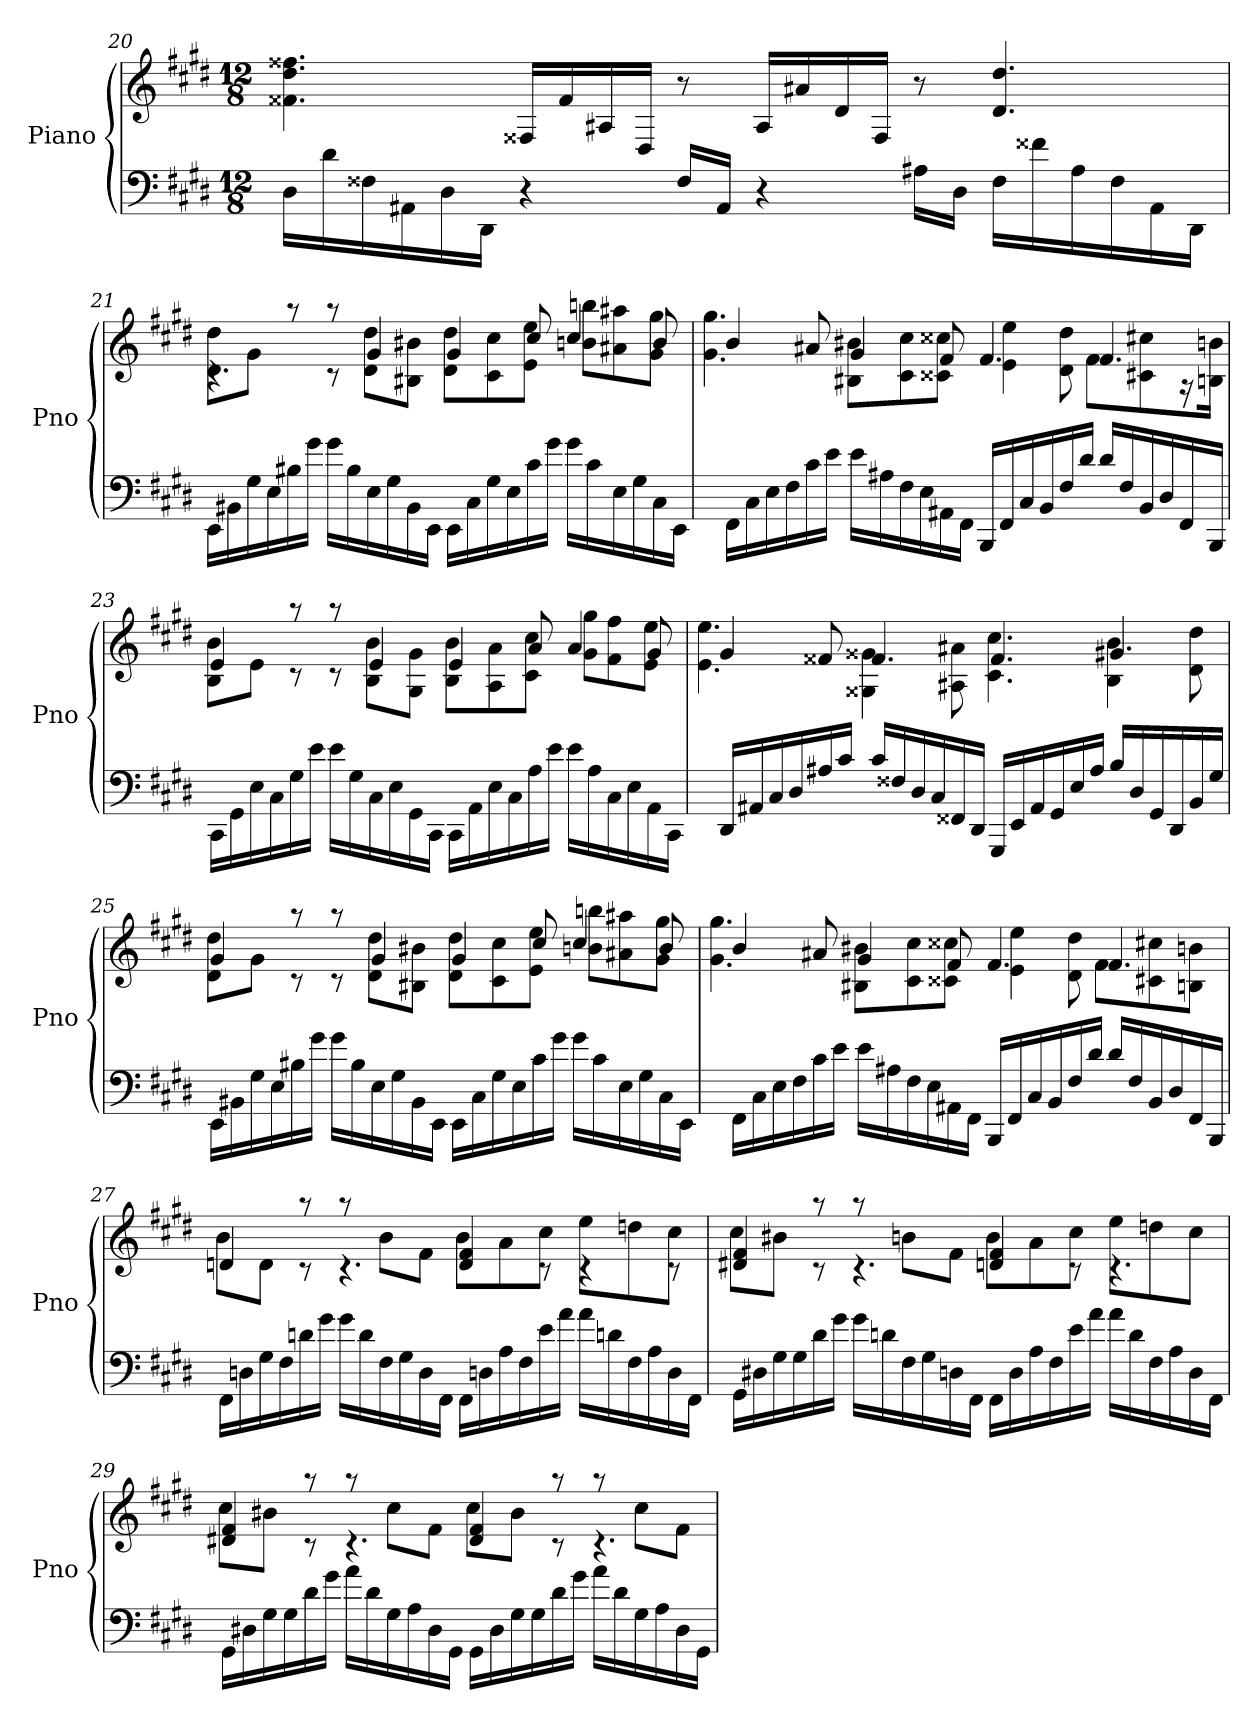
**kern	**kern
*part1	*part1
*staff2	*staff1
*I"Piano	*
*I'Pno	*
*clefF4	*clefG2
*k[f#c#g#d#]	*k[f#c#g#d#]
*c#:	*c#:
*M12/8	*M12/8
=20	=20
16D#LL	4.f##X 4.dd# 4.ff##X
16d#	.
16F##X	.
16AA#X	.
16D#	.
16DD#JJ	.
4r	16F##XLL
.	16f##
.	16A#X
.	16D#JJ
16F##LL	8r
16AA#JJ	.
4r	16A#LL
.	16a#X
.	16d#
.	16F##JJ
16A#XLL	8r
16D#JJ	.
16F##LL	4.d# 4.dd#
16f##X	.
16A#	.
16F##	.
16AA#	.
16DD#JJ	.
=21	=21
*	*^
16EELL	4.rc	8d# 8dd#L
16BB#X	.	.
16G#	.	8g#J
16E	.	.
16B#X	.	8raa
16g#JJ	.	.
16g#LL	8rc	8raa
16B#	.	.
16E	4g#	8d# 8dd#L
16G#	.	.
16BB#	.	8B#X 8b#XJ
16EEJJ	.	.
16EELL	4g#	8d# 8dd#L
16C#	.	.
16G#	.	8c# 8cc#
16E	.	.
16c#	8cc#	8e 8eeJ
16g#JJ	.	.
16g#LL	4cc#	8bn 8bbnL
16c#	.	.
16E	.	8a#X 8aa#X
16G#	.	.
16C#	8b	8g# 8gg#J
16EEJJ	.	.
=22	=22	=22
16FF#LL	4b	4.g# 4.gg#
16C#	.	.
16E	.	.
16F#	.	.
16c#	8a#X	.
16eJJ	.	.
16eLL	4g#	8B#X 8b#XL
16A#X	.	.
16F#	.	8c# 8cc#
16E	.	.
16AA#X	8f#	8c##X 8cc##XJ
16FF#JJ	.	.
16BBBLL	4.f#	4e 4ee
16FF#	.	.
16C#	.	.
16BB	.	.
16F#	.	8d# 8dd#
16d#JJ	.	.
16d#LL	4.f#	8f#L
16F#	.	.
16BB	.	8c#X 8cc#X
16D#	.	.
16FF#	.	16r
16BBBJJ	.	16Bn 16bnJk
=23	=23	=23
16CC#LL	4e	8B 8bL
16GG#	.	.
16E	.	8eJ
16C#	.	.
16G#	8rc	8raa
16eJJ	.	.
16eLL	8rc	8raa
16G#	.	.
16C#	4e	8B 8bL
16E	.	.
16GG#	.	8G# 8g#J
16CC#JJ	.	.
16CC#LL	4e	8B 8bL
16AA	.	.
16E	.	8A 8a
16C#	.	.
16A	8a	8c# 8cc#J
16eJJ	.	.
16eLL	4a	8g# 8gg#L
16A	.	.
16C#	.	8f# 8ff#
16E	.	.
16AA	8g#	8e 8eeJ
16CC#JJ	.	.
=24	=24	=24
16DD#LL	4g#	4.e 4.ee
16AA#X	.	.
16C#	.	.
16D#	.	.
16A#X	8f##X	.
16c#JJ	.	.
16c#LL	4.f##	4G##X 4g##X
16F##X	.	.
16D#	.	.
16C#	.	.
16FF##X	.	8A#X 8a#X
16DD#JJ	.	.
16GGG#LL	4.f##	4.c# 4.cc#
16EE	.	.
16AA#	.	.
16GG#	.	.
16E	.	.
16A#JJ	.	.
16BLL	4.g#X	4B 4b
16D#	.	.
16GG#	.	.
16DD#	.	.
16BB	.	8d# 8dd#
16G#JJ	.	.
=25	=25	=25
16EELL	4g#	8d# 8dd#L
16BB#X	.	.
16G#	.	8g#J
16E	.	.
16B#X	8rc	8raa
16g#JJ	.	.
16g#LL	8rc	8raa
16B#	.	.
16E	4g#	8d# 8dd#L
16G#	.	.
16BB#	.	8B#X 8b#XJ
16EEJJ	.	.
16EELL	4g#	8d# 8dd#L
16C#	.	.
16G#	.	8c# 8cc#
16E	.	.
16c#	8cc#	8e 8eeJ
16g#JJ	.	.
16g#LL	4cc#	8bn 8bbnL
16c#	.	.
16E	.	8a#X 8aa#X
16G#	.	.
16C#	8b	8g# 8gg#J
16EEJJ	.	.
=26	=26	=26
16FF#LL	4b	4.g# 4.gg#
16C#	.	.
16E	.	.
16F#	.	.
16c#	8a#X	.
16eJJ	.	.
16eLL	4g#	8B#X 8b#XL
16A#X	.	.
16F#	.	8c# 8cc#
16E	.	.
16AA#X	8f#	8c##X 8cc##XJ
16FF#JJ	.	.
16BBBLL	4.f#	4e 4ee
16FF#	.	.
16C#	.	.
16BB	.	.
16F#	.	8d# 8dd#
16d#JJ	.	.
16d#LL	4.f#	8f#L
16F#	.	.
16BB	.	8c#X 8cc#X
16D#	.	.
16FF#	.	8Bn 8bnJ
16BBBJJ	.	.
=27	=27	=27
16FF#LL	4dn	8bL
16Dn	.	.
16G#	.	8dJ
16F#	.	.
16dn	8rc	8raa
16g#JJ	.	.
16g#LL	4.rc	8raa
16d	.	.
16F#	.	8bL
16G#	.	.
16D	.	8f#J
16FF#JJ	.	.
16FF#LL	4d 4f#	8bL
16Dn	.	.
16A	.	8a
16F#	.	.
16e	8rc	8cc#J
16aJJ	.	.
16aLL	4rc	8eeL
16dn	.	.
16F#	.	8ddn
16A	.	.
16D	8rc	8cc#J
16FF#JJ	.	.
=28	=28	=28
16GG#LL	4d#X 4f#	8cc#L
16D#X	.	.
16G#	.	8b#XJ
16G#	.	.
16d#	8rc	8raa
16g#JJ	.	.
16g#LL	4.rc	8raa
16dn	.	.
16F#	.	8bnL
16G#	.	.
16Dn	.	8f#J
16FF#JJ	.	.
16FF#LL	4dn 4f#	8bL
16D	.	.
16A	.	8a
16F#	.	.
16e	8rc	8cc#J
16aJJ	.	.
16aLL	4.rc	8eeL
16d	.	.
16F#	.	8ddn
16A	.	.
16D	.	8cc#J
16FF#JJ	.	.
=29	=29	=29
16GG#LL	4d#X 4f#	8cc#L
16D#X	.	.
16G#	.	8b#XJ
16G#	.	.
16d#	8rc	8raa
16g#JJ	.	.
16aLL	4.rc	8raa
16d#	.	.
16G#	.	8cc#L
16A	.	.
16D#	.	8f#J
16GG#JJ	.	.
16GG#LL	4d# 4f#	8cc#L
16D#	.	.
16G#	.	8b#J
16G#	.	.
16d#	8rc	8raa
16g#JJ	.	.
16aLL	4.rc	8raa
16d#	.	.
16G#	.	8cc#L
16A	.	.
16D#	.	8f#J
16GG#JJ	.	.
*	*v	*v
=	=
*-	*-
